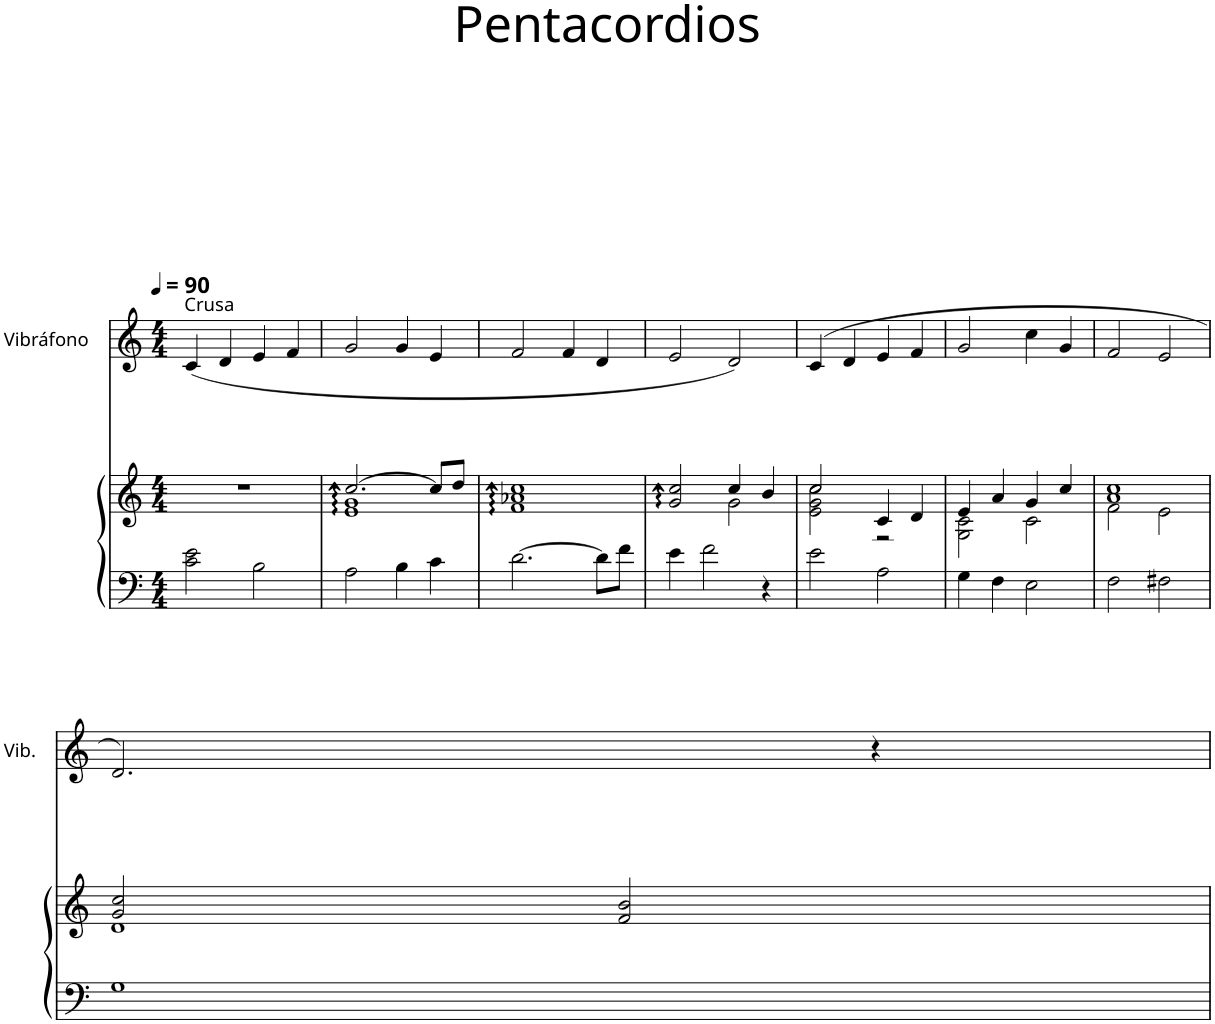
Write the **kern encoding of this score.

**kern	**kern	**kern
*part2	*part2	*part1
*staff3	*staff2	*staff1
*I"Arpa	*	*I"Vibráfono
*	*	*I'Vib.
*clefF4	*clefG2	*clefG2
*k[]	*k[]	*k[]
*M4/4	*M4/4	*M4/4
*MM90	*MM90	*MM90
=1	=1	=1
!	!	!LO:TX:a:t=Crusa
2c\ 2e\	1r	(4c/
.	.	4d/
2B\	.	4e/
.	.	4f/
=2	=2	=2
*	*^	*
2A\	[2.cc/	1e 1g	2g/
4B\	.	.	4g/
4c\	8cc/L]	.	4e/
.	8dd/J	.	.
*	*v	*v	*
=3	=3	=3
[2.d\	1f 1a-X 1cc	2f/
.	.	4f/
8d\L]	.	4d/
8f\J	.	.
=4	=4	=4
*	*^	*
4e\	2g/ 2cc/	2ryy	2e/
2f\	.	.	.
.	4cc/	2g\	2d/)
4r	4b/	.	.
=5	=5	=5	=5
2e\	2cc/	2e\ 2g\ 2cc\	(4c/
.	.	.	4d/
2A\	4c/	2r	4e/
.	4d/	.	4f/
=6	=6	=6	=6
4G\	4e/	2G\ 2c\	2g/
4F\	4a/	.	.
2E\	4g/	2c\	4cc\
.	4cc/	.	4g/
=7	=7	=7	=7
2F\	1a 1cc	2f\	2f/
2F#X\	.	2e\	2e/
!!LO:LB:g=z
=8	=8	=8	=8
1G	2g/ 2cc/	1d	2.d/)
.	2f/ 2b/	.	.
.	.	.	4r
*	*v	*v	*
=	=	=
*-	*-	*-
